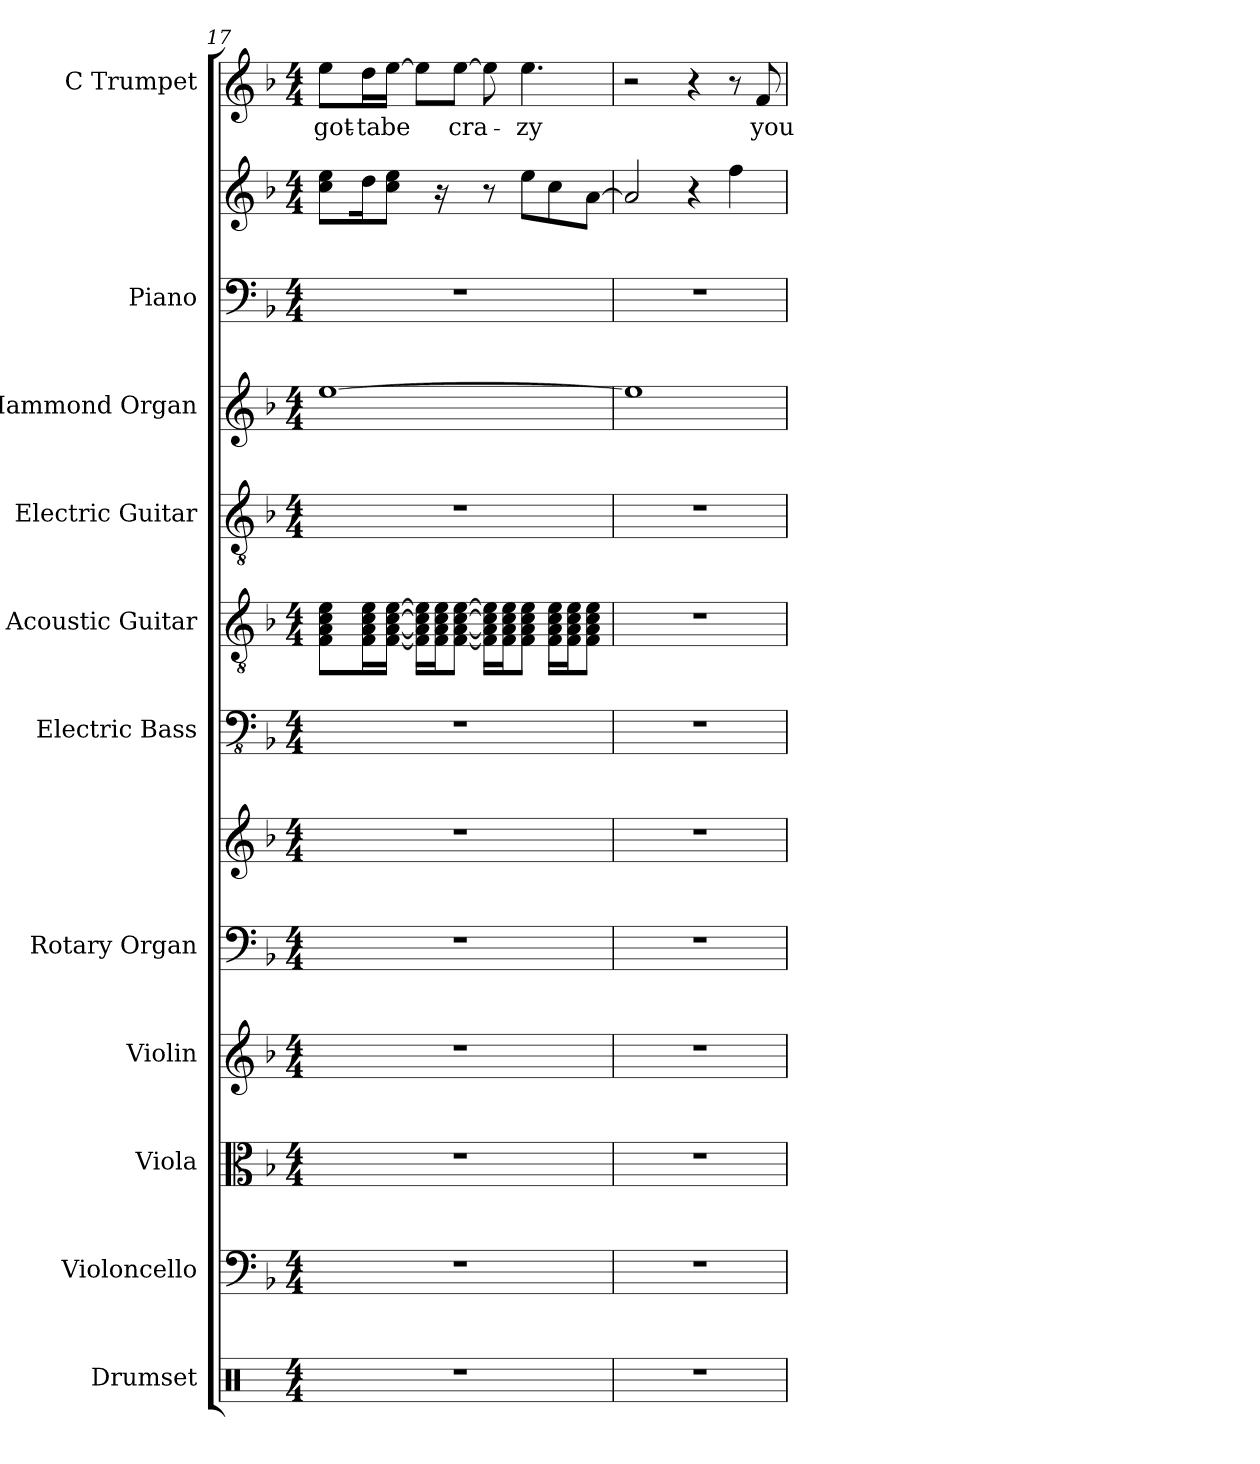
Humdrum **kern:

**kern	**kern	**kern	**kern	**kern	**kern	**kern	**kern	**kern	**kern	**kern	**kern	**kern	**text
*part11	*part10	*part9	*part8	*part7	*part7	*part6	*part5	*part4	*part3	*part2	*part2	*part1	*part1
*staff13	*staff12	*staff11	*staff10	*staff9	*staff8	*staff7	*staff6	*staff5	*staff4	*staff3	*staff2	*staff1	*staff1
*I"Drumset	*I"Violoncello	*I"Viola	*I"Violin	*I"Rotary Organ	*	*I"Electric Bass	*I"Acoustic Guitar	*I"Electric Guitar	*I"Hammond Organ	*I"Piano	*	*I"C Trumpet	*
*I'Drs.	*I'Vc.	*I'Vla.	*I'Vln.	*I'Rot. Org.	*	*I'El. B.	*I'Guit.	*I'El. Guit.	*I'Hm. Org.	*I'Pno.	*	*I'C Tpt.	*
*clefX	*clefF4	*clefC3	*clefG2	*clefF4	*clefG2	*clefFv4	*clefGv2	*clefGv2	*clefG2	*clefF4	*clefG2	*clefG2	*
*k[]	*k[b-]	*k[b-]	*k[b-]	*k[b-]	*k[b-]	*k[b-]	*k[b-]	*k[b-]	*k[b-]	*k[b-]	*k[b-]	*k[b-]	*
*M4/4	*M4/4	*M4/4	*M4/4	*M4/4	*M4/4	*M4/4	*M4/4	*M4/4	*M4/4	*M4/4	*M4/4	*M4/4	*
=17	=17	=17	=17	=17	=17	=17	=17	=17	=17	=17	=17	=17	=17
1r	1r	1r	1r	1r	1r	1r	8F\ 8A\ 8c\ 8e\L	1r	[1ee	1r	8cc\ 8ee\L	8ee\L	got-
.	.	.	.	.	.	.	16F\ 16A\ 16c\ 16e\L	.	.	.	16dd\K	16dd\L	-ta
.	.	.	.	.	.	.	[16F\ [16A\ [16c\ [16e\JJ	.	.	.	8cc\ 8ee\J	[16ee\JJ	be
.	.	.	.	.	.	.	16F\] 16A\] 16c\] 16e\]LL	.	.	.	.	8ee\L]	.
.	.	.	.	.	.	.	16F\ 16A\ 16c\ 16e\J	.	.	.	16r	.	.
.	.	.	.	.	.	.	[8F\ [8A\ [8c\ [8e\J	.	.	.	8ryy	[8ee\J	cra-
.	.	.	.	.	.	.	16F\] 16A\] 16c\] 16e\]LL	.	.	.	8r	8ee\]	.
.	.	.	.	.	.	.	16F\ 16A\ 16c\ 16e\J	.	.	.	.	.	.
.	.	.	.	.	.	.	8F\ 8A\ 8c\ 8e\J	.	.	.	8ee\L	4.ee\	-zy
.	.	.	.	.	.	.	16F\ 16A\ 16c\ 16e\LL	.	.	.	8cc\	.	.
.	.	.	.	.	.	.	16F\ 16A\ 16c\ 16e\J	.	.	.	.	.	.
.	.	.	.	.	.	.	8F\ 8A\ 8c\ 8e\J	.	.	.	[8a\J	.	.
=18	=18	=18	=18	=18	=18	=18	=18	=18	=18	=18	=18	=18	=18
1r	1r	1r	1r	1r	1r	1r	1r	1r	1ee]	1r	2a/]	2r	.
.	.	.	.	.	.	.	.	.	.	.	4r	4r	.
.	.	.	.	.	.	.	.	.	.	.	4ff\	8r	.
.	.	.	.	.	.	.	.	.	.	.	.	8f/	you
=	=	=	=	=	=	=	=	=	=	=	=	=	=
*-	*-	*-	*-	*-	*-	*-	*-	*-	*-	*-	*-	*-	*-
